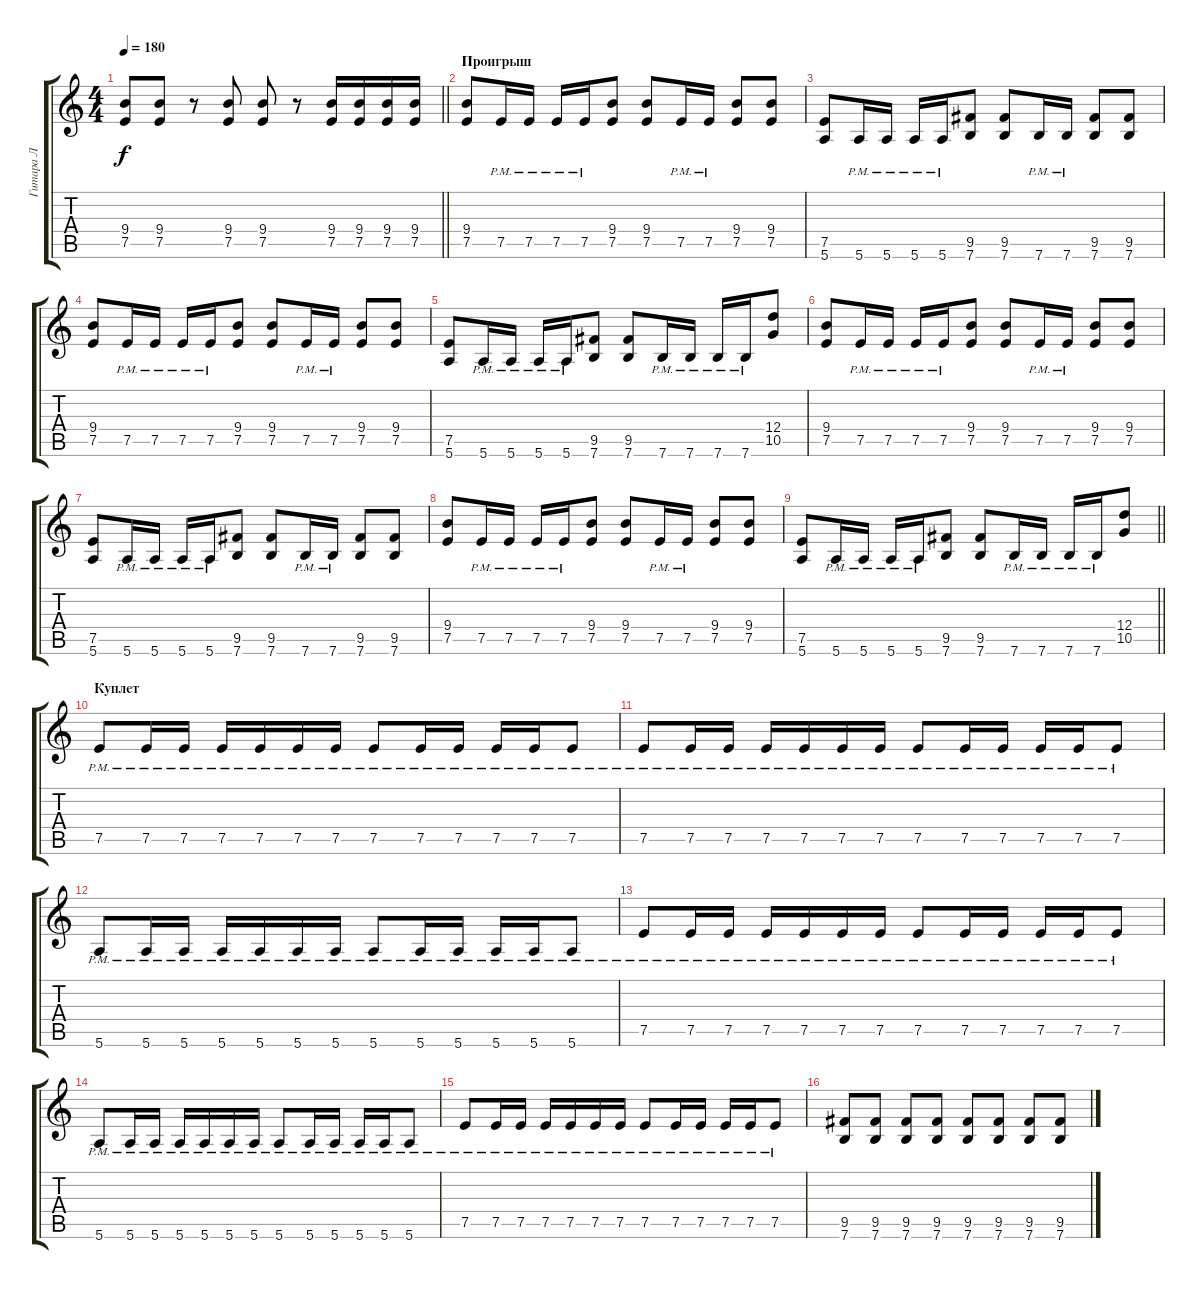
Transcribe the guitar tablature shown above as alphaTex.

\track ("Гитара Л" "Гитара Л") {instrument distortionguitar}
\staff {score tabs}
\tuning (E4 B3 G3 D3 A2 E2) {hide}
\ts (4 4)
\tempo 180
\clef g2
\barLineRight lightlight
\ks c
(9.4 7.5).8{dy f instrument distortionguitar} (9.4 7.5).8 r.8 (9.4 7.5).8 (9.4 7.5).8 r.8 (9.4 7.5).16 (9.4 7.5).16 (9.4 7.5).16 (9.4 7.5).16 |
\section ("" "Проигрыш")
(9.4 7.5).8 7.5{pm}.16 7.5{pm}.16 7.5{pm}.16 7.5{pm}.16 (9.4 7.5).8 (9.4 7.5).8 7.5{pm}.16 7.5{pm}.16 (9.4 7.5).8 (9.4 7.5).8 |
(7.5 5.6).8 5.6{pm}.16 5.6{pm}.16 5.6{pm}.16 5.6{pm}.16 (9.5 7.6).8 (9.5 7.6).8 7.6{pm}.16 7.6{pm}.16 (9.5 7.6).8 (9.5 7.6).8 |
(9.4 7.5).8 7.5{pm}.16 7.5{pm}.16 7.5{pm}.16 7.5{pm}.16 (9.4 7.5).8 (9.4 7.5).8 7.5{pm}.16 7.5{pm}.16 (9.4 7.5).8 (9.4 7.5).8 |
(7.5 5.6).8 5.6{pm}.16 5.6{pm}.16 5.6{pm}.16 5.6{pm}.16 (9.5 7.6).8 (9.5 7.6).8 7.6{pm}.16 7.6{pm}.16 7.6{pm}.16 7.6{pm}.16 (12.4 10.5).8 |
(9.4 7.5).8 7.5{pm}.16 7.5{pm}.16 7.5{pm}.16 7.5{pm}.16 (9.4 7.5).8 (9.4 7.5).8 7.5{pm}.16 7.5{pm}.16 (9.4 7.5).8 (9.4 7.5).8 |
(7.5 5.6).8 5.6{pm}.16 5.6{pm}.16 5.6{pm}.16 5.6{pm}.16 (9.5 7.6).8 (9.5 7.6).8 7.6{pm}.16 7.6{pm}.16 (9.5 7.6).8 (9.5 7.6).8 |
(9.4 7.5).8 7.5{pm}.16 7.5{pm}.16 7.5{pm}.16 7.5{pm}.16 (9.4 7.5).8 (9.4 7.5).8 7.5{pm}.16 7.5{pm}.16 (9.4 7.5).8 (9.4 7.5).8 |
\barLineRight lightlight
(7.5 5.6).8 5.6{pm}.16 5.6{pm}.16 5.6{pm}.16 5.6{pm}.16 (9.5 7.6).8 (9.5 7.6).8 7.6{pm}.16 7.6{pm}.16 7.6{pm}.16 7.6{pm}.16 (12.4 10.5).8 |
\section ("" "Куплет")
7.5{pm}.8 7.5{pm}.16 7.5{pm}.16 7.5{pm}.16 7.5{pm}.16 7.5{pm}.16 7.5{pm}.16 7.5{pm}.8 7.5{pm}.16 7.5{pm}.16 7.5{pm}.16 7.5{pm}.16 7.5{pm}.8 |
7.5{pm}.8 7.5{pm}.16 7.5{pm}.16 7.5{pm}.16 7.5{pm}.16 7.5{pm}.16 7.5{pm}.16 7.5{pm}.8 7.5{pm}.16 7.5{pm}.16 7.5{pm}.16 7.5{pm}.16 7.5{pm}.8 |
5.6{pm}.8 5.6{pm}.16 5.6{pm}.16 5.6{pm}.16 5.6{pm}.16 5.6{pm}.16 5.6{pm}.16 5.6{pm}.8 5.6{pm}.16 5.6{pm}.16 5.6{pm}.16 5.6{pm}.16 5.6{pm}.8 |
7.5{pm}.8 7.5{pm}.16 7.5{pm}.16 7.5{pm}.16 7.5{pm}.16 7.5{pm}.16 7.5{pm}.16 7.5{pm}.8 7.5{pm}.16 7.5{pm}.16 7.5{pm}.16 7.5{pm}.16 7.5{pm}.8 |
5.6{pm}.8 5.6{pm}.16 5.6{pm}.16 5.6{pm}.16 5.6{pm}.16 5.6{pm}.16 5.6{pm}.16 5.6{pm}.8 5.6{pm}.16 5.6{pm}.16 5.6{pm}.16 5.6{pm}.16 5.6{pm}.8 |
7.5{pm}.8 7.5{pm}.16 7.5{pm}.16 7.5{pm}.16 7.5{pm}.16 7.5{pm}.16 7.5{pm}.16 7.5{pm}.8 7.5{pm}.16 7.5{pm}.16 7.5{pm}.16 7.5{pm}.16 7.5{pm}.8 |
(9.5 7.6).8 (9.5 7.6).8 (9.5 7.6).8 (9.5 7.6).8 (9.5 7.6).8 (9.5 7.6).8 (9.5 7.6).8 (9.5 7.6).8
